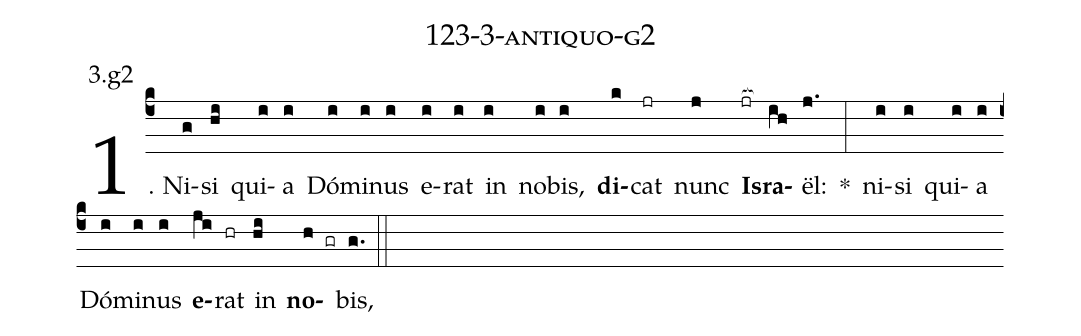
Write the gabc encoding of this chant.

name: 123-3-antiquo-g2;
annotation: 3.g2;
%%
(c4)1. Ni(g)si(hi) qui(i)a(i) Dó(i)mi(i)nus(i) e(i)rat(i) in(i) no(i)bis,(i) <b>di</b>(k)cat(jr) nunc(j) <b>Is</b>(jr[ocb:1{])<b>ra</b>(ih[ocb:0}])ël:(j.) *(:) ni(i)si(i) qui(i)a(i) Dó(i)mi(i)nus(i) <b>e</b>(ji)rat(hr) in(hi) <b>no</b>(h gr)bis,(g.) (::)
